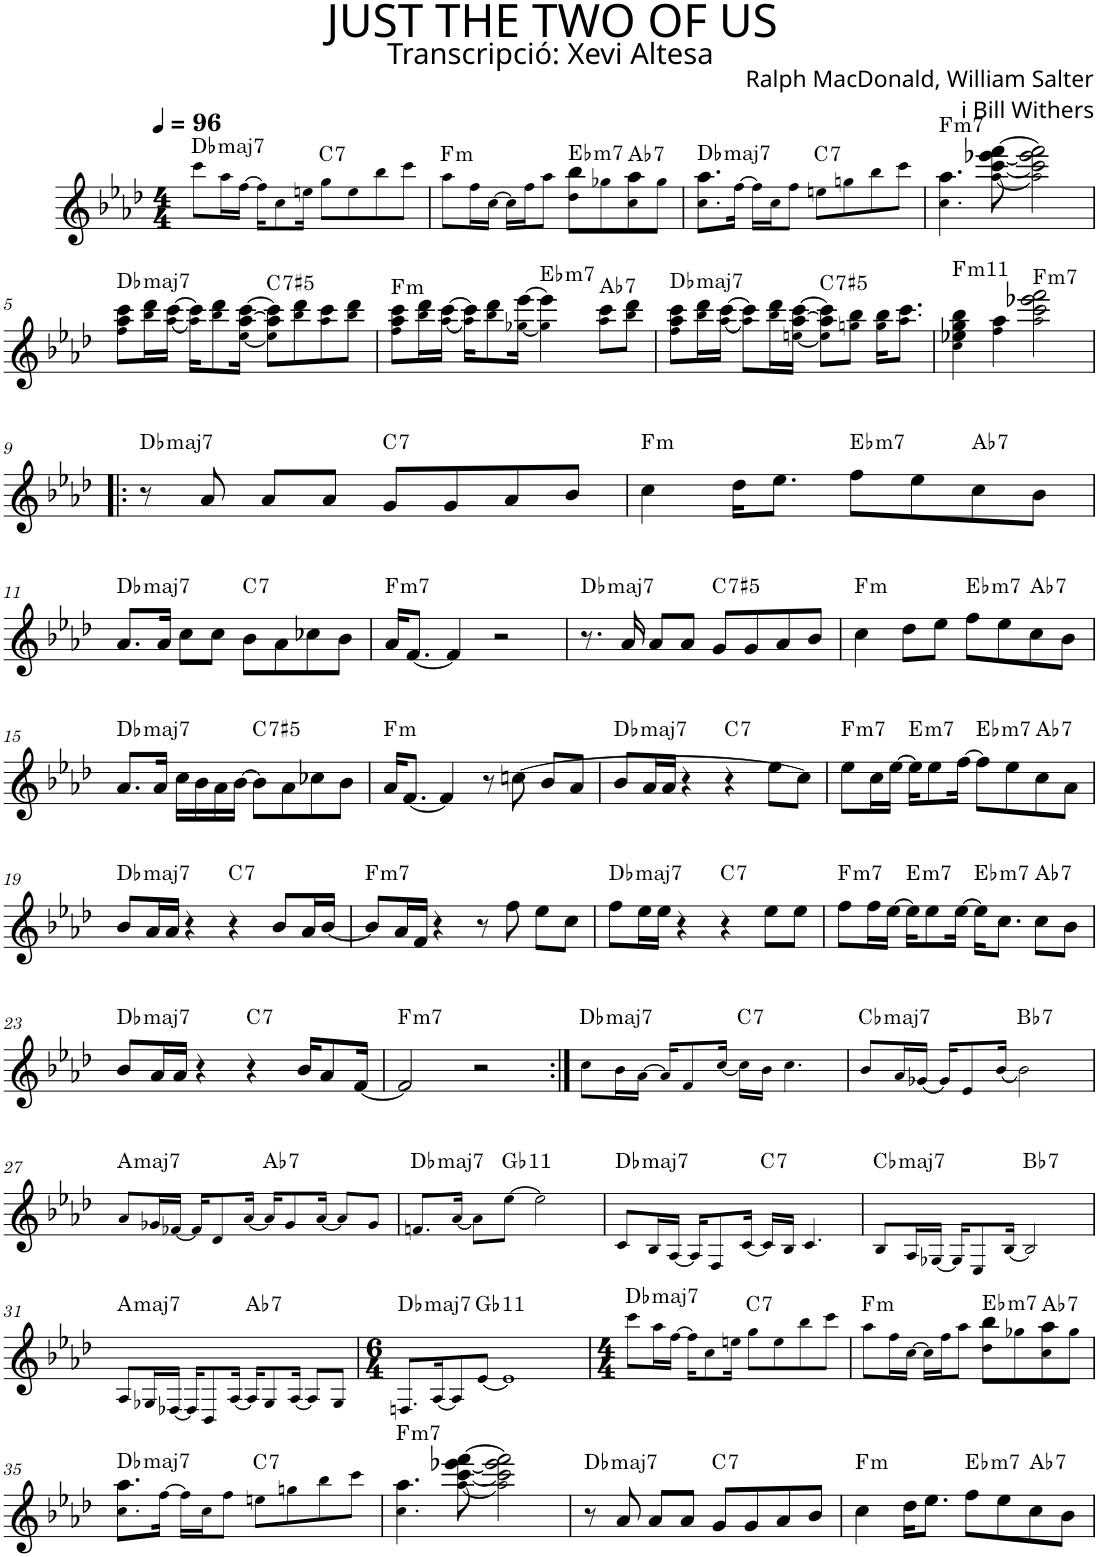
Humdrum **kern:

**kern	**harte
*part1	*part1
*staff1	*
*I"P1	*
*clefG2	*
*k[b-e-a-d-]	*
*f:	*
*M4/4	*
*MM96	*
=1	=1
!	!LO:H:kt=maj7
8ccc\L	Db:maj7
16aa-\L	.
16ff\JJ	.
16ff\KL	.
8cc\	.
16een\Jk	.
!	!LO:H:kt=7
8gg\L	C:7
8ee\	.
8bb-\	.
8ccc\J	.
=2	=2
!	!LO:H:kt=m
8aa-\L	F:min
16ff\L	.
16cc\JJ	.
16cc\LL	.
16ff\J	.
8aa-\J	.
!	!LO:H:kt=m7
8dd-\ 8bb-\L	Eb:min7
8gg-X\	.
!	!LO:H:kt=7
8cc\ 8aa-\	Ab:7
8gg-\J	.
=3	=3
!	!LO:H:kt=maj7
8.cc\ 8.aa-\L	Db:maj7
16ff\Jk	.
16ff\LL	.
16cc\J	.
8ff\J	.
!	!LO:H:kt=7
8een\L	C:7
8ggn\	.
8bb-\	.
8ccc\J	.
=4	=4
!	!LO:H:kt=m7
4.cc\ 4.aa-\	F:min7
8aa-\ [<8ccc\ [<8eee-X\ [>8fff\	.
2aa-\ 2ccc\] 2eee-\] 2fff\]	.
!!LO:LB:g=z
=5	=5
!	!LO:H:kt=maj7
8ff\ 8aa-\ 8ccc\L	Db:maj7
16bb-\ 16ddd-\L	.
16aa-\ [>16ccc\JJ	.
16aa-\ 16ccc\]KL	.
8bb-\ 8ddd-\	.
16ee-\ [>16aa-\ [>16ccc\Jk	.
!	!LO:H:kt=7
8ee-\ 8aa-\] 8ccc\]L	C:(3,#5,b7)
8bb-\ 8ddd-\	.
8aa-\ 8ccc\	.
8bb-\ 8ddd-\J	.
=6	=6
!	!LO:H:kt=m
8ff\ 8aa-\ 8ccc\L	F:min
16bb-\ 16ddd-\L	.
16aa-\ [>16ccc\JJ	.
16aa-\ 16ccc\]KL	.
8bb-\ 8ddd-\	.
16gg-X\ [>16eee-\Jk	.
!	!LO:H:kt=m7
4gg-\ 4eee-\]	Eb:min7
!	!LO:H:kt=7
8aa-\ 8ccc\L	Ab:7
8bb-\ 8ddd-\J	.
=7	=7
!	!LO:H:kt=maj7
8ff\ 8aa-\ 8ccc\L	Db:maj7
16bb-\ 16ddd-\L	.
16aa-\ [>16ccc\JJ	.
8aa-\ 8ccc\]L	.
16bb-\ 16ddd-\L	.
16een\ [>16aa-\ [>16ccc\JJ	.
!	!LO:H:kt=7
8ee\ 8aa-\] 8ccc\]L	C:(3,#5,b7)
8ggn\ 8bb-\J	.
16gg\ 16bb-\KL	.
8.aa-\ 8.ccc\J	.
=8	=8
!	!LO:H:kt=m11
4cc\ 4ee-X\ 4gg\ 4bb-\	F:min9(11)
4ff\ 4aa-\	.
!	!LO:H:kt=m7
2aa-\ 2ccc\ 2eee-X\ 2fff\	F:min7
!!LO:LB:g=z
=9!|:	=9!|:
!	!LO:H:kt=maj7
8r	Db:maj7
8a-/	.
8a-/L	.
8a-/J	.
!	!LO:H:kt=7
8g/L	C:7
8g/	.
8a-/	.
8b-/J	.
=10	=10
!	!LO:H:kt=m
4cc\	F:min
16dd-\KL	.
8.ee-\J	.
!	!LO:H:kt=m7
8ff\L	Eb:min7
8ee-\	.
!	!LO:H:kt=7
8cc\	Ab:7
8b-\J	.
!!LO:LB:g=z
=11	=11
!	!LO:H:kt=maj7
8.a-/L	Db:maj7
16a-/Jk	.
8cc\L	.
8cc\J	.
!	!LO:H:kt=7
8b-\L	C:7
8a-\	.
8cc-X\	.
8b-\J	.
=12	=12
!	!LO:H:kt=m7
16a-/KL	F:min7
[<8.f/J	.
4f/]	.
2r	.
=13	=13
!	!LO:H:kt=maj7
8.r	Db:maj7
16a-/	.
8a-/L	.
8a-/J	.
!	!LO:H:kt=7
8g/L	C:(3,#5,b7)
8g/	.
8a-/	.
8b-/J	.
=14	=14
!	!LO:H:kt=m
4cc\	F:min
8dd-\L	.
8ee-\J	.
!	!LO:H:kt=m7
8ff\L	Eb:min7
8ee-\	.
!	!LO:H:kt=7
8cc\	Ab:7
8b-\J	.
!!LO:LB:g=z
=15	=15
!	!LO:H:kt=maj7
8.a-/L	Db:maj7
16a-/Jk	.
16cc\LL	.
16b-\	.
16a-\	.
[>16b-\JJ	.
!	!LO:H:kt=7
8b-\L]	C:(3,#5,b7)
8a-\	.
8cc-X\	.
8b-\J	.
=16	=16
!	!LO:H:kt=m
16a-/KL	F:min
[<8.f/J	.
4f/]	.
8r	.
[>8ccn\	.
8b-/L	.
8a-/J	.
=17	=17
!	!LO:H:kt=maj7
8b-/L	Db:maj7
16a-/L	.
16a-/JJ	.
4r	.
!	!LO:H:kt=7
4r	C:7
8ee-\L	.
8cc\J]	.
=18	=18
!	!LO:H:kt=m7
8ee-\L	F:min7
16cc\L	.
[>16ee-\JJ	.
!	!LO:H:kt=m7
16ee-\KL]	E:min7
8ee-\	.
[>16ff\Jk	.
!	!LO:H:kt=m7
8ff\L]	Eb:min7
8ee-\	.
!	!LO:H:kt=7
8cc\	Ab:7
8a-\J	.
!!LO:LB:g=z
=19	=19
!	!LO:H:kt=maj7
8b-/L	Db:maj7
16a-/L	.
16a-/JJ	.
4r	.
!	!LO:H:kt=7
4r	C:7
8b-/L	.
16a-/L	.
[<16b-/JJ	.
=20	=20
!	!LO:H:kt=m7
8b-/L]	F:min7
16a-/L	.
16f/JJ	.
4r	.
8r	.
8ff\	.
8ee-\L	.
8cc\J	.
=21	=21
!	!LO:H:kt=maj7
8ff\L	Db:maj7
16ee-\L	.
16ee-\JJ	.
4r	.
!	!LO:H:kt=7
4r	C:7
8ee-\L	.
8ee-\J	.
=22	=22
!	!LO:H:kt=m7
8ff\L	F:min7
16ff\L	.
[>16ee-\JJ	.
!	!LO:H:kt=m7
16ee-\KL]	E:min7
8ee-\	.
[>16ee-\Jk	.
!	!LO:H:kt=m7
16ee-\KL]	Eb:min7
8.cc\J	.
!	!LO:H:kt=7
8cc\L	Ab:7
8b-\J	.
!!LO:LB:g=z
=23	=23
!	!LO:H:kt=maj7
8b-/L	Db:maj7
16a-/L	.
16a-/JJ	.
4r	.
!	!LO:H:kt=7
4r	C:7
16b-/KL	.
8a-/	.
[<16f/Jk	.
=24	=24
!	!LO:H:kt=m7
2f/]	F:min7
2r	.
=25:|!	=25:|!
!	!LO:H:kt=maj7
8cc\L	Db:maj7
16b-\L	.
16a-\JJ	.
16a-/KL	.
8f/	.
16cc/Jk	.
!	!LO:H:kt=7
16cc\LL	C:7
16b-\JJ	.
4.cc\	.
=26	=26
!	!LO:H:kt=maj7
8b-/L	Cb:maj7
16a-/L	.
16g-X/JJ	.
16g-/KL	.
8e-/	.
16b-/Jk	.
!	!LO:H:kt=7
2b-\	Bb:7
!!LO:LB:g=z
=27	=27
!	!LO:H:kt=maj7
8a-/L	A:maj7
16g-X/L	.
16f-X/JJ	.
16f-/KL	.
8d-/	.
16a-/Jk	.
!	!LO:H:kt=7
16a-/KL	Ab:7
8g-/	.
16a-/Jk	.
8a-/L	.
8g-/J	.
=28	=28
!	!LO:H:kt=maj7
8.fn/L	Db:maj7
16a-/Jk	.
8a-\L	.
!	!LO:H:kt=11
8ee-\J	Gb:9(11)
2ee-\	.
=29	=29
!	!LO:H:kt=maj7
8c/L	Db:maj7
16B-/L	.
16A-/JJ	.
16A-/KL	.
8F/	.
16c/Jk	.
!	!LO:H:kt=7
16c/LL	C:7
16B-/JJ	.
4.c/	.
=30	=30
!	!LO:H:kt=maj7
8B-/L	Cb:maj7
16A-/L	.
16G-X/JJ	.
16G-/KL	.
8E-/	.
16B-/Jk	.
!	!LO:H:kt=7
2B-/	Bb:7
!!LO:LB:g=z
=31	=31
!	!LO:H:kt=maj7
8A-/L	A:maj7
16G-X/L	.
16F-X/JJ	.
16F-/KL	.
8D-/	.
16A-/Jk	.
!	!LO:H:kt=7
16A-/KL	Ab:7
8G-/	.
16A-/Jk	.
8A-/L	.
8G-/J	.
=32	=32
*M6/4	*
!	!LO:H:kt=maj7
8.Fn/L	Db:maj7
16A-/K	.
8A-/	.
!	!LO:H:kt=11
8e-/J	Gb:9(11)
1e-	.
=33	=33
*M4/4	*
!	!LO:H:kt=maj7
8ccc\L	Db:maj7
16aa-\L	.
16ff\JJ	.
16ff\KL	.
8cc\	.
16een\Jk	.
!	!LO:H:kt=7
8gg\L	C:7
8ee\	.
8bb-\	.
8ccc\J	.
=34	=34
!	!LO:H:kt=m
8aa-\L	F:min
16ff\L	.
16cc\JJ	.
16cc\LL	.
16ff\J	.
8aa-\J	.
!	!LO:H:kt=m7
8dd-\ 8bb-\L	Eb:min7
8gg-X\	.
!	!LO:H:kt=7
8cc\ 8aa-\	Ab:7
8gg-\J	.
!!LO:LB:g=z
=35	=35
!	!LO:H:kt=maj7
8.cc\ 8.aa-\L	Db:maj7
16ff\Jk	.
16ff\LL	.
16cc\J	.
8ff\J	.
!	!LO:H:kt=7
8een\L	C:7
8ggn\	.
8bb-\	.
8ccc\J	.
=36	=36
!	!LO:H:kt=m7
4.cc\ 4.aa-\	F:min7
8aa-\ [<8ccc\ [<8eee-X\ [>8fff\	.
2aa-\ 2ccc\] 2eee-\] 2fff\]	.
=37	=37
!	!LO:H:kt=maj7
8r	Db:maj7
8a-/	.
8a-/L	.
8a-/J	.
!	!LO:H:kt=7
8g/L	C:7
8g/	.
8a-/	.
8b-/J	.
=38	=38
!	!LO:H:kt=m
4cc\	F:min
16dd-\KL	.
8.ee-\J	.
!	!LO:H:kt=m7
8ff\L	Eb:min7
8ee-\	.
!	!LO:H:kt=7
8cc\	Ab:7
8b-\J	.
=	=
*-	*-
